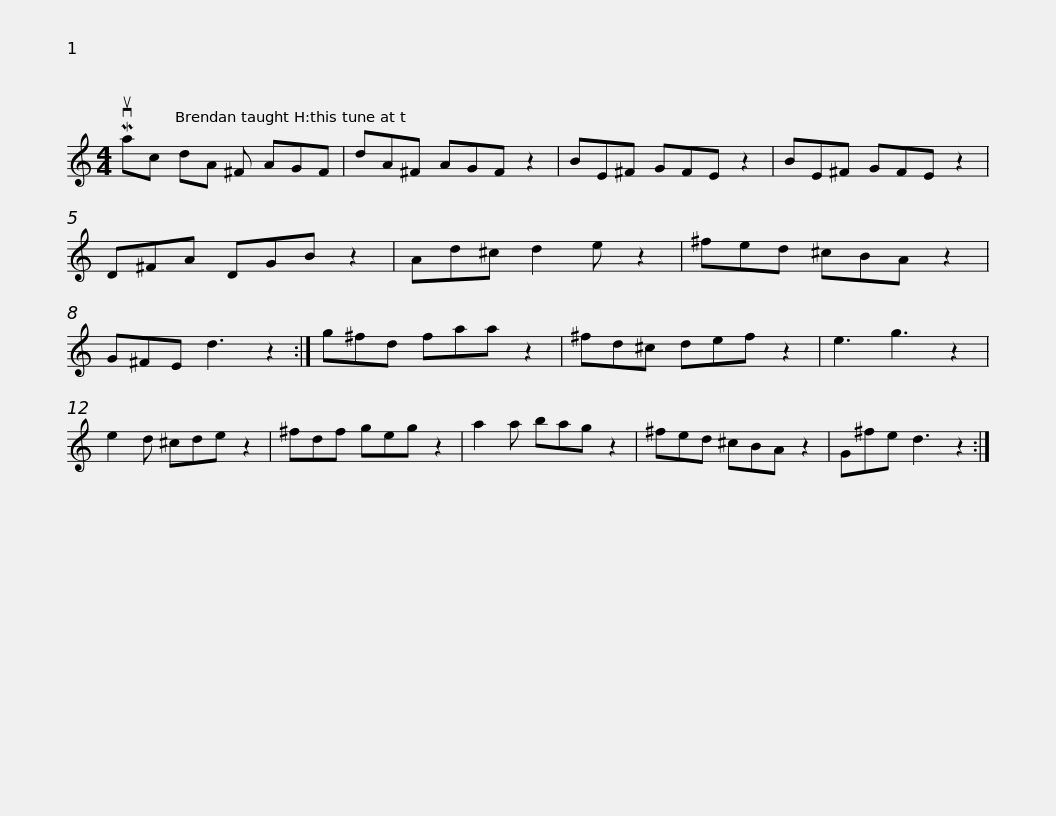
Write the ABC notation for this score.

X:1
L:1/8
M:4/4
I:linebreak $
K:C
V:1 treble
V:1
 Mvuac dA ^F AGF | dA^F AGF z2 | BE^F GFE z2 | BE^F GFE z2 | D^FA DGB z2 | %5
 Ad^c d2 e z2 |$ ^fed ^cBA z2 | G^FE d3 z2 :| g^fd faa z2 | ^fd^c def z2 | %10
 e3 g3 z2 | e2 d ^cde z2 | ^fdf geg z2 |$ a2 a bag z2 | ^fed ^cBA z2 | %15
 G^fe d3 z2 :| %16
